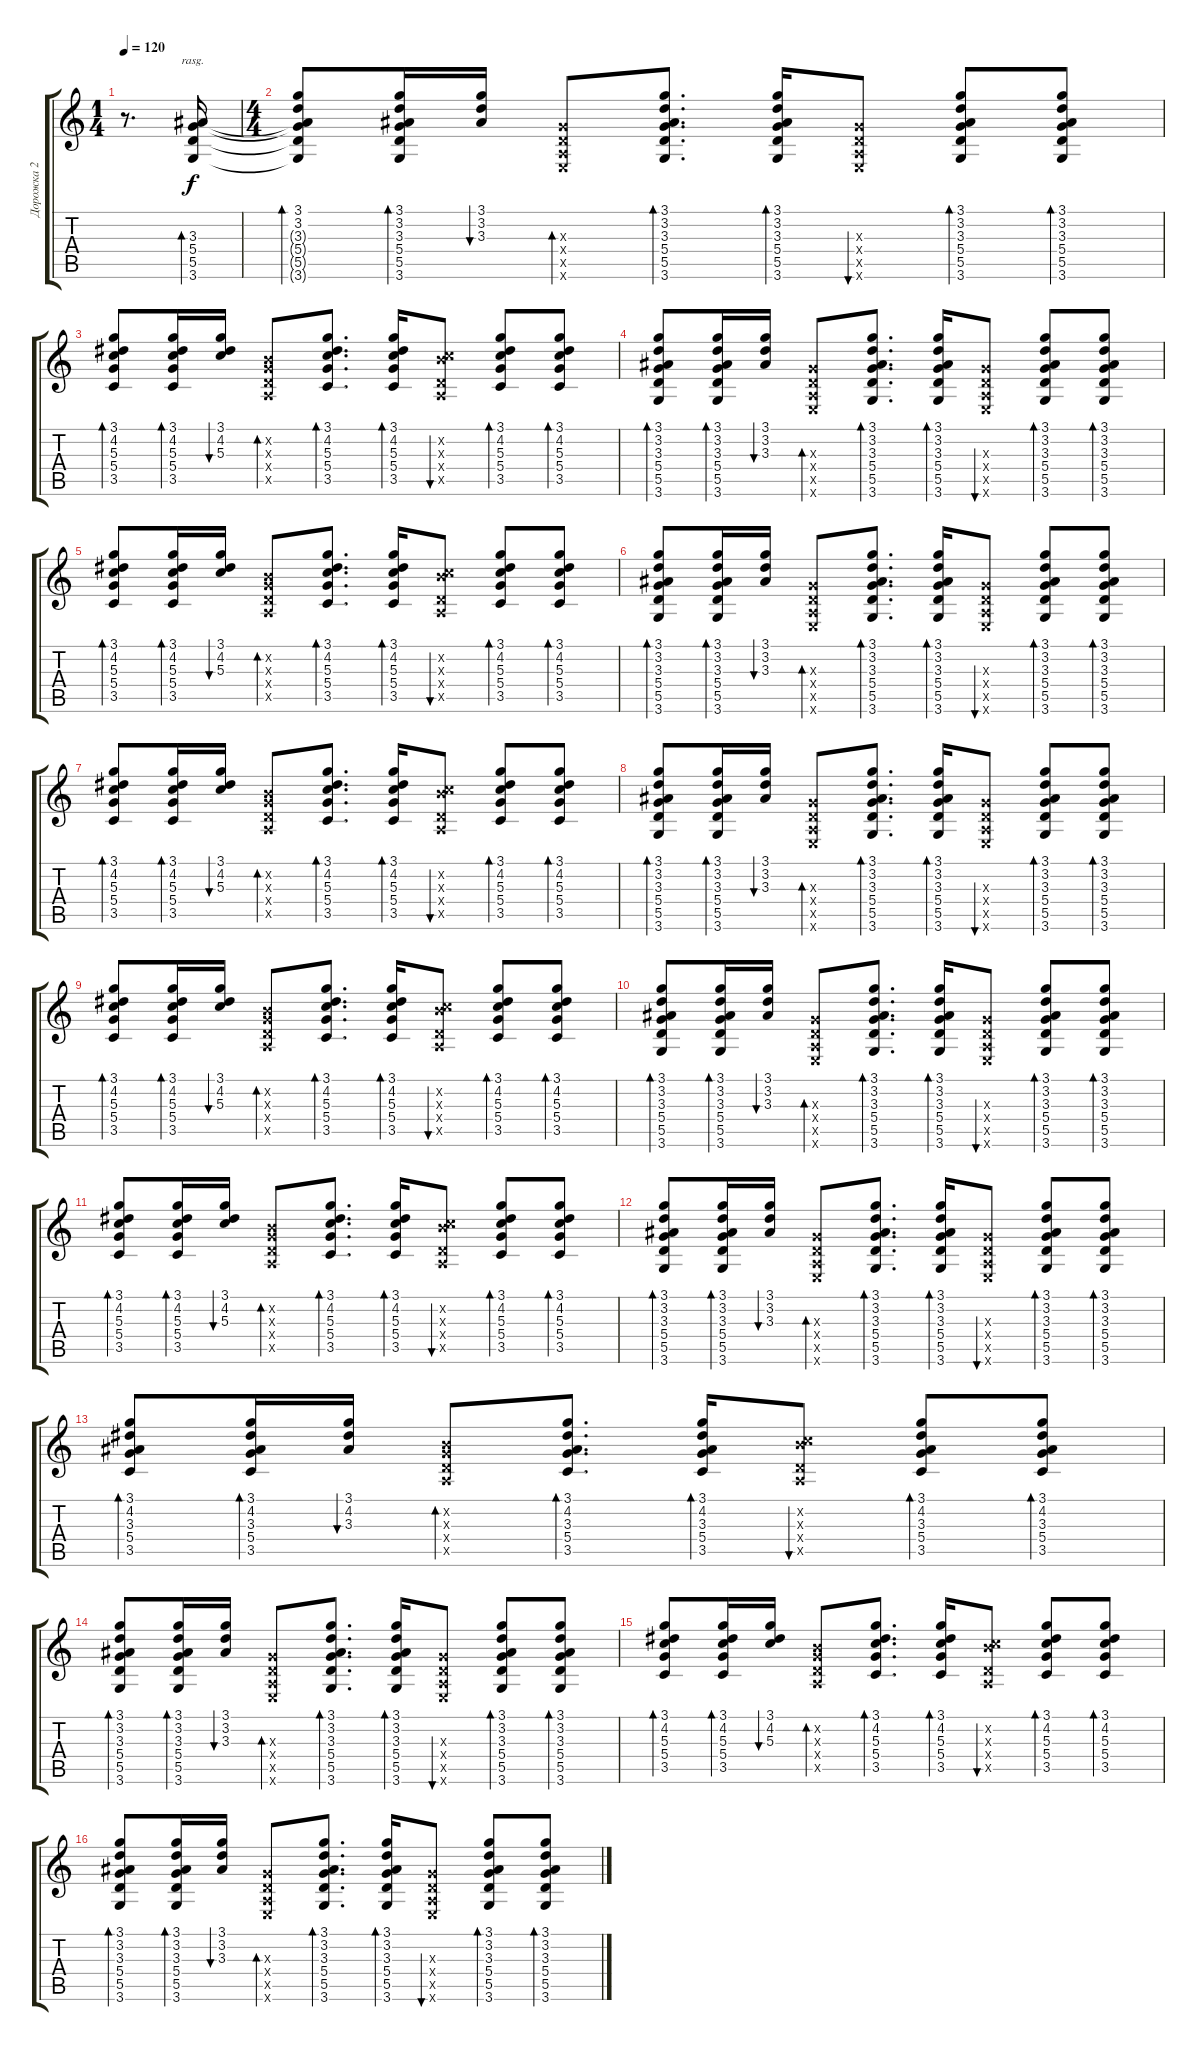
\track ("Дорожка 2" "Дорожка 2") {instrument acousticguitarsteel}
\staff {score tabs}
\tuning (E4 B3 G3 D3 A2 E2) {hide}
\ts (1 4)
\tempo 120
\clef g2
\ks c
r.8{d dy f volume 13 instrument acousticguitarsteel} (3.3 5.4 5.5 3.6).16{bd 240 rasg ii} |
\ts (4 4)
(3.1 3.2 3.3{t} 5.4{t} 5.5{t} 3.6{t}).8{bd 30} (3.1 3.2 3.3 5.4 5.5 3.6).16{bd 30} (3.1 3.2 3.3).16{bu 30} (0.3{x} 0.4{x} 0.5{x} 0.6{x}).8{bd 30} (3.1 3.2 3.3 5.4 5.5 3.6).8{d bd 30} (3.1 3.2 3.3 5.4 5.5 3.6).16{bd 30} (0.3{x} 0.4{x} 0.5{x} 0.6{x}).8{bu 30} (3.1 3.2 3.3 5.4 5.5 3.6).8{bd 30} (3.1 3.2 3.3 5.4 5.5 3.6).8{bd 30} |
(3.1 4.2 5.3 5.4 3.5).8{bd 30} (3.1 4.2 5.3 5.4 3.5).16{bd 30} (3.1 4.2 5.3).16{bu 30} (0.2{x} 0.3{x} 0.4{x} 0.5{x}).8{bd 30} (3.1 4.2 5.3 5.4 3.5).8{d bd 30} (3.1 4.2 5.3 5.4 3.5).16{bd 30} (0.2{x} 5.3{x} 0.4{x} 0.5{x}).8{bu 30} (3.1 4.2 5.3 5.4 3.5).8{bd 30} (3.1 4.2 5.3 5.4 3.5).8{bd 30} |
(3.1 3.2 3.3 5.4 5.5 3.6).8{bd 30} (3.1 3.2 3.3 5.4 5.5 3.6).16{bd 30} (3.1 3.2 3.3).16{bu 30} (0.3{x} 0.4{x} 0.5{x} 0.6{x}).8{bd 30} (3.1 3.2 3.3 5.4 5.5 3.6).8{d bd 30} (3.1 3.2 3.3 5.4 5.5 3.6).16{bd 30} (0.3{x} 0.4{x} 0.5{x} 0.6{x}).8{bu 30} (3.1 3.2 3.3 5.4 5.5 3.6).8{bd 30} (3.1 3.2 3.3 5.4 5.5 3.6).8{bd 30} |
(3.1 4.2 5.3 5.4 3.5).8{bd 30} (3.1 4.2 5.3 5.4 3.5).16{bd 30} (3.1 4.2 5.3).16{bu 30} (0.2{x} 0.3{x} 0.4{x} 0.5{x}).8{bd 30} (3.1 4.2 5.3 5.4 3.5).8{d bd 30} (3.1 4.2 5.3 5.4 3.5).16{bd 30} (0.2{x} 5.3{x} 0.4{x} 0.5{x}).8{bu 30} (3.1 4.2 5.3 5.4 3.5).8{bd 30} (3.1 4.2 5.3 5.4 3.5).8{bd 30} |
(3.1 3.2 3.3 5.4 5.5 3.6).8{bd 30} (3.1 3.2 3.3 5.4 5.5 3.6).16{bd 30} (3.1 3.2 3.3).16{bu 30} (0.3{x} 0.4{x} 0.5{x} 0.6{x}).8{bd 30} (3.1 3.2 3.3 5.4 5.5 3.6).8{d bd 30} (3.1 3.2 3.3 5.4 5.5 3.6).16{bd 30} (0.3{x} 0.4{x} 0.5{x} 0.6{x}).8{bu 30} (3.1 3.2 3.3 5.4 5.5 3.6).8{bd 30} (3.1 3.2 3.3 5.4 5.5 3.6).8{bd 30} |
(3.1 4.2 5.3 5.4 3.5).8{bd 30} (3.1 4.2 5.3 5.4 3.5).16{bd 30} (3.1 4.2 5.3).16{bu 30} (0.2{x} 0.3{x} 0.4{x} 0.5{x}).8{bd 30} (3.1 4.2 5.3 5.4 3.5).8{d bd 30} (3.1 4.2 5.3 5.4 3.5).16{bd 30} (0.2{x} 5.3{x} 0.4{x} 0.5{x}).8{bu 30} (3.1 4.2 5.3 5.4 3.5).8{bd 30} (3.1 4.2 5.3 5.4 3.5).8{bd 30} |
(3.1 3.2 3.3 5.4 5.5 3.6).8{bd 30} (3.1 3.2 3.3 5.4 5.5 3.6).16{bd 30} (3.1 3.2 3.3).16{bu 30} (0.3{x} 0.4{x} 0.5{x} 0.6{x}).8{bd 30} (3.1 3.2 3.3 5.4 5.5 3.6).8{d bd 30} (3.1 3.2 3.3 5.4 5.5 3.6).16{bd 30} (0.3{x} 0.4{x} 0.5{x} 0.6{x}).8{bu 30} (3.1 3.2 3.3 5.4 5.5 3.6).8{bd 30} (3.1 3.2 3.3 5.4 5.5 3.6).8{bd 30} |
(3.1 4.2 5.3 5.4 3.5).8{bd 30} (3.1 4.2 5.3 5.4 3.5).16{bd 30} (3.1 4.2 5.3).16{bu 30} (0.2{x} 0.3{x} 0.4{x} 0.5{x}).8{bd 30} (3.1 4.2 5.3 5.4 3.5).8{d bd 30} (3.1 4.2 5.3 5.4 3.5).16{bd 30} (0.2{x} 5.3{x} 0.4{x} 0.5{x}).8{bu 30} (3.1 4.2 5.3 5.4 3.5).8{bd 30} (3.1 4.2 5.3 5.4 3.5).8{bd 30} |
(3.1 3.2 3.3 5.4 5.5 3.6).8{bd 30 volume 11} (3.1 3.2 3.3 5.4 5.5 3.6).16{bd 30} (3.1 3.2 3.3).16{bu 30} (0.3{x} 0.4{x} 0.5{x} 0.6{x}).8{bd 30} (3.1 3.2 3.3 5.4 5.5 3.6).8{d bd 30} (3.1 3.2 3.3 5.4 5.5 3.6).16{bd 30} (0.3{x} 0.4{x} 0.5{x} 0.6{x}).8{bu 30} (3.1 3.2 3.3 5.4 5.5 3.6).8{bd 30} (3.1 3.2 3.3 5.4 5.5 3.6).8{bd 30} |
(3.1 4.2 5.3 5.4 3.5).8{bd 30} (3.1 4.2 5.3 5.4 3.5).16{bd 30} (3.1 4.2 5.3).16{bu 30} (0.2{x} 0.3{x} 0.4{x} 0.5{x}).8{bd 30} (3.1 4.2 5.3 5.4 3.5).8{d bd 30} (3.1 4.2 5.3 5.4 3.5).16{bd 30} (0.2{x} 5.3{x} 0.4{x} 0.5{x}).8{bu 30} (3.1 4.2 5.3 5.4 3.5).8{bd 30} (3.1 4.2 5.3 5.4 3.5).8{bd 30} |
(3.1 3.2 3.3 5.4 5.5 3.6).8{bd 30} (3.1 3.2 3.3 5.4 5.5 3.6).16{bd 30} (3.1 3.2 3.3).16{bu 30} (0.3{x} 0.4{x} 0.5{x} 0.6{x}).8{bd 30} (3.1 3.2 3.3 5.4 5.5 3.6).8{d bd 30} (3.1 3.2 3.3 5.4 5.5 3.6).16{bd 30} (0.3{x} 0.4{x} 0.5{x} 0.6{x}).8{bu 30} (3.1 3.2 3.3 5.4 5.5 3.6).8{bd 30} (3.1 3.2 3.3 5.4 5.5 3.6).8{bd 30} |
(3.1 4.2 3.3 5.4 3.5).8{bd 30} (3.1 4.2 3.3 5.4 3.5).16{bd 30} (3.1 4.2 3.3).16{bu 30} (0.2{x} 0.3{x} 0.4{x} 0.5{x}).8{bd 30} (3.1 4.2 3.3 5.4 3.5).8{d bd 30} (3.1 4.2 3.3 5.4 3.5).16{bd 30} (0.2{x} 5.3{x} 0.4{x} 0.5{x}).8{bu 30} (3.1 4.2 3.3 5.4 3.5).8{bd 30} (3.1 4.2 3.3 5.4 3.5).8{bd 30} |
(3.1 3.2 3.3 5.4 5.5 3.6).8{bd 30} (3.1 3.2 3.3 5.4 5.5 3.6).16{bd 30} (3.1 3.2 3.3).16{bu 30} (0.3{x} 0.4{x} 0.5{x} 0.6{x}).8{bd 30} (3.1 3.2 3.3 5.4 5.5 3.6).8{d bd 30} (3.1 3.2 3.3 5.4 5.5 3.6).16{bd 30} (0.3{x} 0.4{x} 0.5{x} 0.6{x}).8{bu 30} (3.1 3.2 3.3 5.4 5.5 3.6).8{bd 30} (3.1 3.2 3.3 5.4 5.5 3.6).8{bd 30} |
(3.1 4.2 5.3 5.4 3.5).8{bd 30} (3.1 4.2 5.3 5.4 3.5).16{bd 30} (3.1 4.2 5.3).16{bu 30} (0.2{x} 0.3{x} 0.4{x} 0.5{x}).8{bd 30} (3.1 4.2 5.3 5.4 3.5).8{d bd 30} (3.1 4.2 5.3 5.4 3.5).16{bd 30} (0.2{x} 5.3{x} 0.4{x} 0.5{x}).8{bu 30} (3.1 4.2 5.3 5.4 3.5).8{bd 30} (3.1 4.2 5.3 5.4 3.5).8{bd 30} |
(3.1 3.2 3.3 5.4 5.5 3.6).8{bd 30} (3.1 3.2 3.3 5.4 5.5 3.6).16{bd 30} (3.1 3.2 3.3).16{bu 30} (0.3{x} 0.4{x} 0.5{x} 0.6{x}).8{bd 30} (3.1 3.2 3.3 5.4 5.5 3.6).8{d bd 30} (3.1 3.2 3.3 5.4 5.5 3.6).16{bd 30} (0.3{x} 0.4{x} 0.5{x} 0.6{x}).8{bu 30} (3.1 3.2 3.3 5.4 5.5 3.6).8{bd 30} (3.1 3.2 3.3 5.4 5.5 3.6).8{bd 30}
